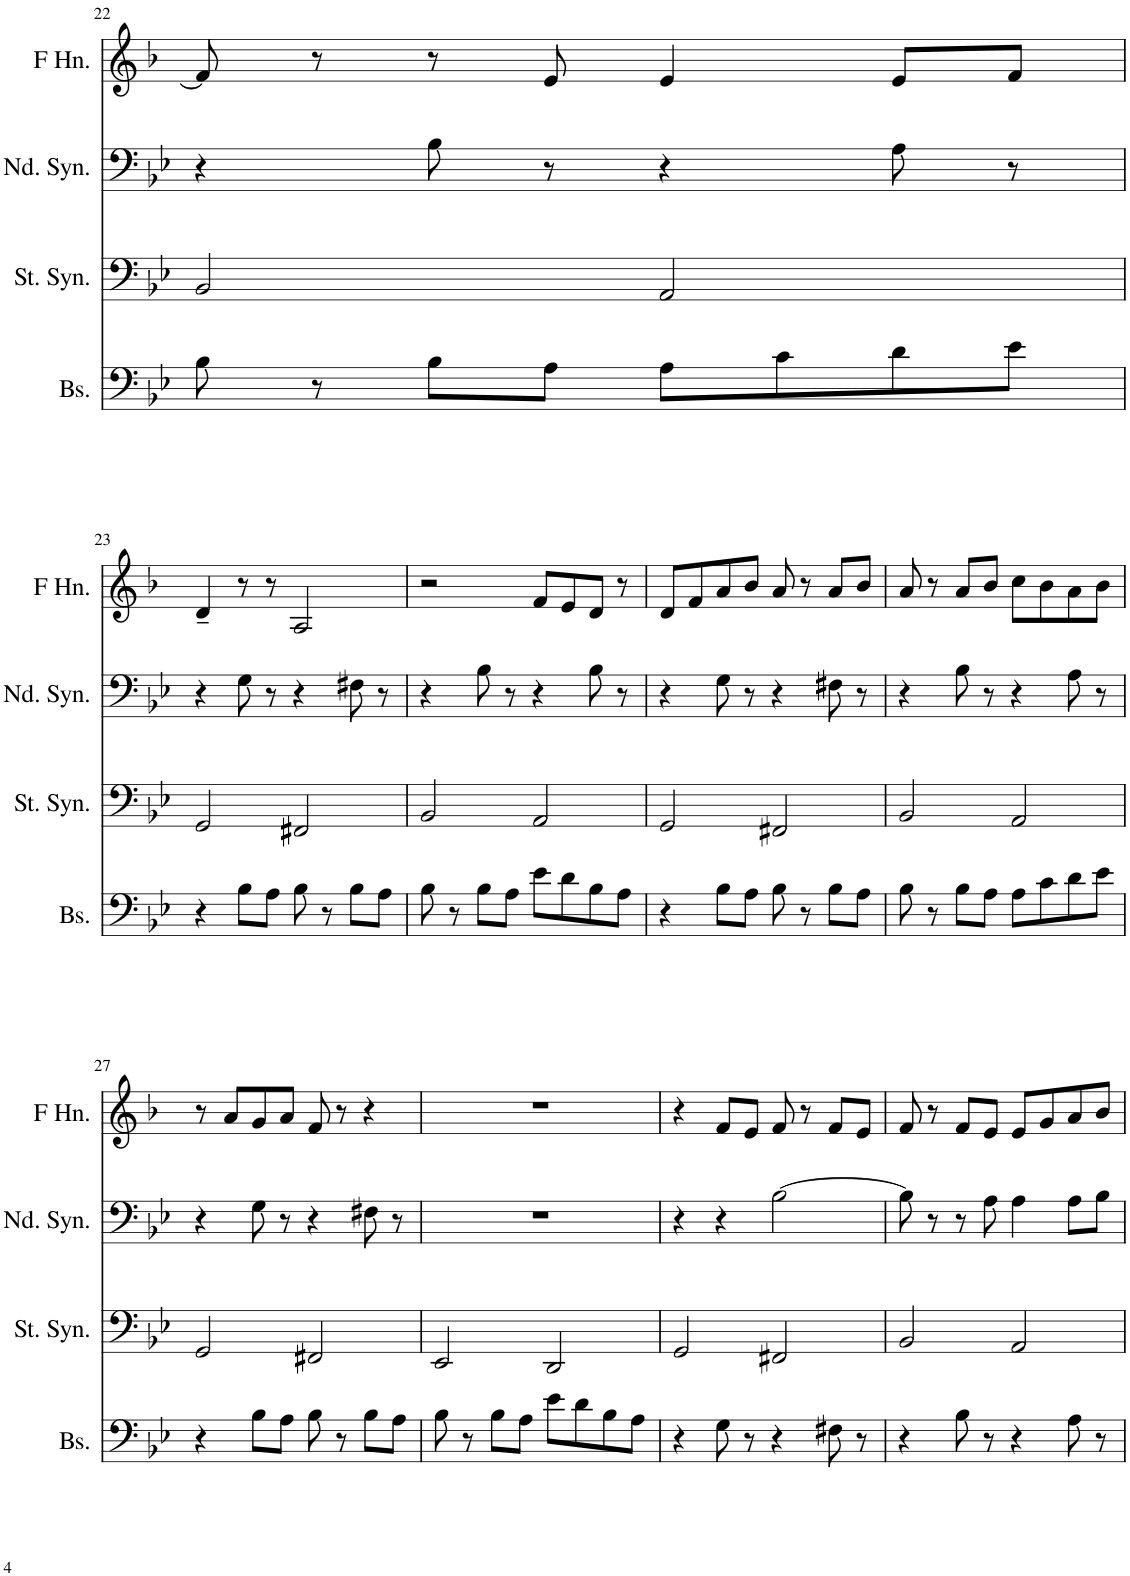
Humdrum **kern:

**kern	**kern	**kern	**kern
*part4	*part3	*part2	*part1
*staff4	*staff3	*staff2	*staff1
*I"Bassoon	*I"First Synth	*I"Second Synth	*I"French Horny
*I'Bs.	*I'St. Syn.	*	*I'F Hn.
!!LO:PB:g=z
*clefF4	*clefF4	*clefF4	*clefG2
*	*	*	*Trd4c7
*k[b-e-]	*k[b-e-]	*k[b-e-]	*k[b-]
=22	=22	=22	=22
8B-\	2BB-/	4r	8f/]
8r	.	.	8r
8B-\L	.	8B-\	8r
8A\J	.	8r	8e/
8A\L	2AA/	4r	4e/
8c\	.	.	.
8d\	.	8A\	8e/L
8e-\J	.	8r	8f/J
!!LO:LB:g=z
=23	=23	=23	=23
4r	2GG/	4r	4d~/
8B-\L	.	8G\	8r
8A\J	.	8r	8r
8B-\	2FF#X/	4r	2A/
8r	.	.	.
8B-\L	.	8F#X\	.
8A\J	.	8r	.
=24	=24	=24	=24
8B-\	2BB-/	4r	2r
8r	.	.	.
8B-\L	.	8B-\	.
8A\J	.	8r	.
8e-\L	2AA/	4r	8f/L
8d\	.	.	8e/
8B-\	.	8B-\	8d/J
8A\J	.	8r	8r
=25	=25	=25	=25
4r	2GG/	4r	8d/L
.	.	.	8f/
8B-\L	.	8G\	8a/
8A\J	.	8r	8b-/J
8B-\	2FF#X/	4r	8a/
8r	.	.	8r
8B-\L	.	8F#X\	8a/L
8A\J	.	8r	8b-/J
=26	=26	=26	=26
8B-\	2BB-/	4r	8a/
8r	.	.	8r
8B-\L	.	8B-\	8a/L
8A\J	.	8r	8b-/J
8A\L	2AA/	4r	8cc\L
8c\	.	.	8b-\
8d\	.	8A\	8a\
8e-\J	.	8r	8b-\J
!!LO:LB:g=z
=27	=27	=27	=27
4r	2GG/	4r	8r
.	.	.	8a/L
8B-\L	.	8G\	8g/
8A\J	.	8r	8a/J
8B-\	2FF#X/	4r	8f/
8r	.	.	8r
8B-\L	.	8F#X\	4r
8A\J	.	8r	.
=28	=28	=28	=28
8B-\	2EE-/	1r	1r
8r	.	.	.
8B-\L	.	.	.
8A\J	.	.	.
8e-\L	2DD/	.	.
8d\	.	.	.
8B-\	.	.	.
8A\J	.	.	.
=29	=29	=29	=29
4r	2GG/	4r	4r
8G\	.	4r	8f/L
8r	.	.	8e/J
4r	2FF#X/	[2B-\	8f/
.	.	.	8r
8F#X\	.	.	8f/L
8r	.	.	8e/J
=30	=30	=30	=30
4r	2BB-/	8B-\]	8f/
.	.	8r	8r
8B-\	.	8r	8f/L
8r	.	8A\	8e/J
4r	2AA/	4A\	8e/L
.	.	.	8g/
8A\	.	8A\L	8a/
8r	.	8B-\J	8b-/J
=	=	=	=
*-	*-	*-	*-
